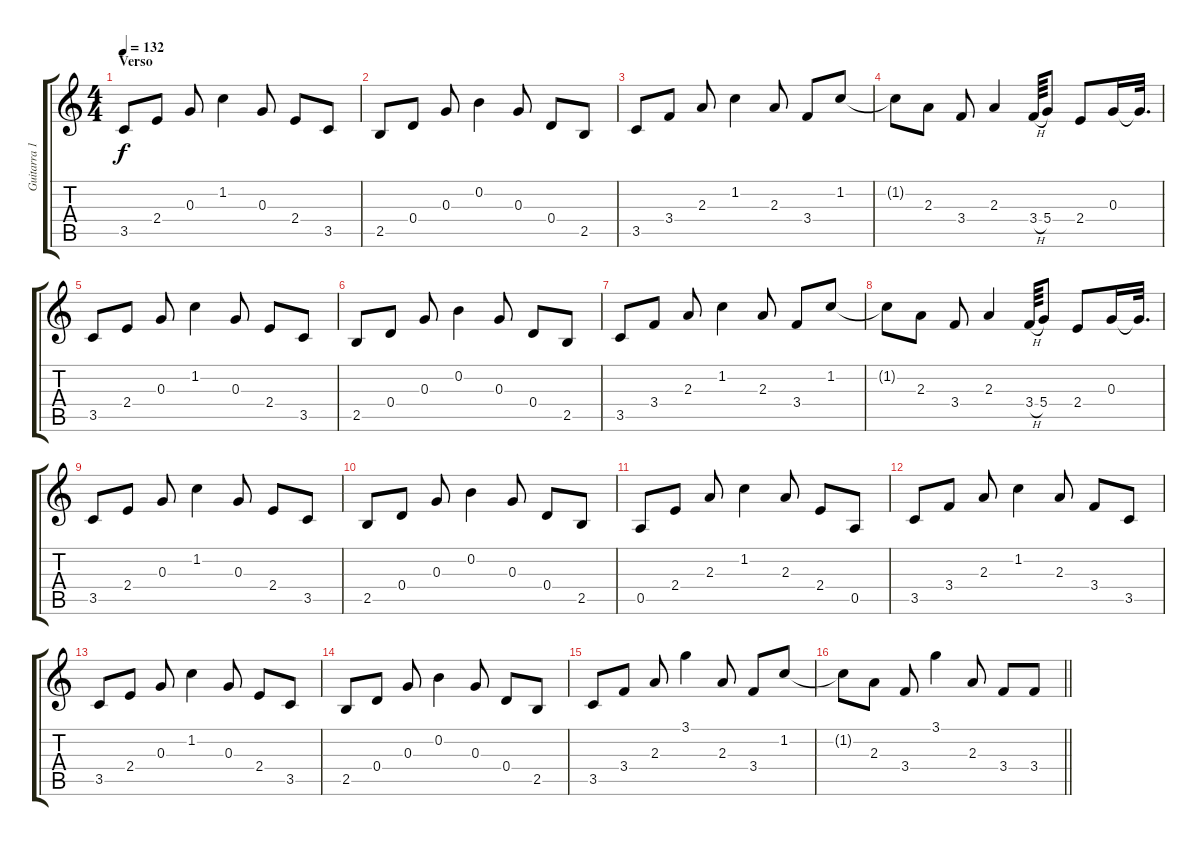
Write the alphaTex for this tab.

\track ("Guitarra 1" "Guitarra 1") {instrument acousticguitarsteel}
\staff {score tabs}
\tuning (E4 B3 G3 D3 A2 E2) {hide}
\ts (4 4)
\section ("" "Verso")
\tempo 132
\clef g2
\ks c
3.5.8{dy f} 2.4.8 0.3.8 1.2.4 0.3.8 2.4.8 3.5.8 |
2.5.8 0.4.8 0.3.8 0.2.4 0.3.8 0.4.8 2.5.8 |
3.5.8 3.4.8 2.3.8 1.2.4 2.3.8 3.4.8 1.2.8 |
1.2{t}.8 2.3.8 3.4.8 2.3.4 3.4{h}.64 5.4.8 2.4.8 0.3.16 0.3{t}.32{d} |
3.5.8 2.4.8 0.3.8 1.2.4 0.3.8 2.4.8 3.5.8 |
2.5.8 0.4.8 0.3.8 0.2.4 0.3.8 0.4.8 2.5.8 |
3.5.8 3.4.8 2.3.8 1.2.4 2.3.8 3.4.8 1.2.8 |
1.2{t}.8 2.3.8 3.4.8 2.3.4 3.4{h}.64 5.4.8 2.4.8 0.3.16 0.3{t}.32{d} |
3.5.8 2.4.8 0.3.8 1.2.4 0.3.8 2.4.8 3.5.8 |
2.5.8 0.4.8 0.3.8 0.2.4 0.3.8 0.4.8 2.5.8 |
0.5.8 2.4.8 2.3.8 1.2.4 2.3.8 2.4.8 0.5.8 |
3.5.8 3.4.8 2.3.8 1.2.4 2.3.8 3.4.8 3.5.8 |
3.5.8 2.4.8 0.3.8 1.2.4 0.3.8 2.4.8 3.5.8 |
2.5.8 0.4.8 0.3.8 0.2.4 0.3.8 0.4.8 2.5.8 |
3.5.8 3.4.8 2.3.8 3.1.4 2.3.8 3.4.8 1.2.8 |
\barLineRight lightlight
1.2{t}.8 2.3.8 3.4.8 3.1.4 2.3.8 3.4.8 3.4.8
